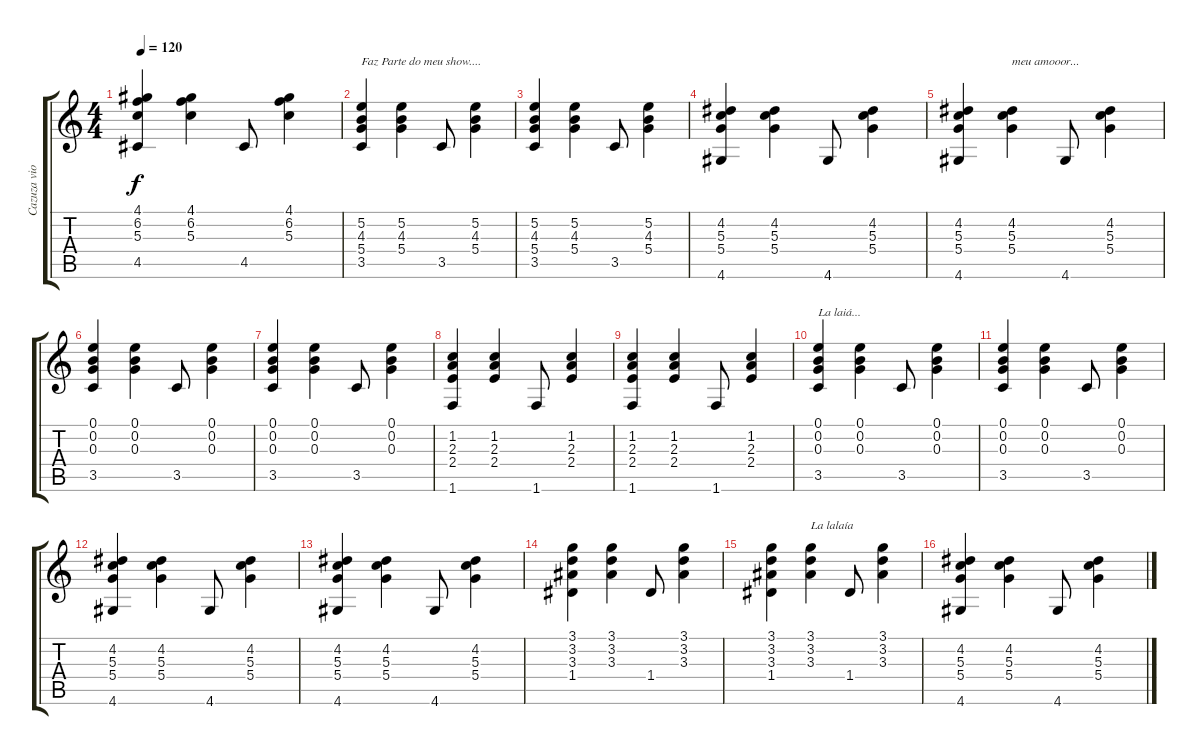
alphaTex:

\track ("Cazuza violão" "Cazuza vio") {instrument acousticguitarsteel}
\staff {score tabs}
\tuning (E4 B3 G3 D3 A2 E2) {hide}
\ts (4 4)
\tempo 120
\clef g2
\ks c
(4.1 6.2 5.3 4.5).4{dy f} (4.1 6.2 5.3).4 4.5.8 (4.1 6.2 5.3).4 |
(5.2 4.3 5.4 3.5).4{txt "Faz Parte do meu show...."} (5.2 4.3 5.4).4 3.5.8 (5.2 4.3 5.4).4 |
(5.2 4.3 5.4 3.5).4 (5.2 4.3 5.4).4 3.5.8 (5.2 4.3 5.4).4 |
(4.2 5.3 5.4 4.6).4 (4.2 5.3 5.4).4 4.6.8 (4.2 5.3 5.4).4 |
(4.2 5.3 5.4 4.6).4 (4.2 5.3 5.4).4{txt "meu amooor..."} 4.6.8 (4.2 5.3 5.4).4 |
(0.1 0.2 0.3 3.5).4 (0.1 0.2 0.3).4 3.5.8 (0.1 0.2 0.3).4 |
(0.1 0.2 0.3 3.5).4 (0.1 0.2 0.3).4 3.5.8 (0.1 0.2 0.3).4 |
(1.2 2.3 2.4 1.6).4 (1.2 2.3 2.4).4 1.6.8 (1.2 2.3 2.4).4 |
(1.2 2.3 2.4 1.6).4 (1.2 2.3 2.4).4 1.6.8 (1.2 2.3 2.4).4 |
(0.1 0.2 0.3 3.5).4{txt "La laiá..."} (0.1 0.2 0.3).4 3.5.8 (0.1 0.2 0.3).4 |
(0.1 0.2 0.3 3.5).4 (0.1 0.2 0.3).4 3.5.8 (0.1 0.2 0.3).4 |
(4.2 5.3 5.4 4.6).4 (4.2 5.3 5.4).4 4.6.8 (4.2 5.3 5.4).4 |
(4.2 5.3 5.4 4.6).4 (4.2 5.3 5.4).4 4.6.8 (4.2 5.3 5.4).4 |
(3.1 3.2 3.3 1.4).4 (3.1 3.2 3.3).4 1.4.8 (3.1 3.2 3.3).4 |
(3.1 3.2 3.3 1.4).4 (3.1 3.2 3.3).4{txt "La lalaía"} 1.4.8 (3.1 3.2 3.3).4 |
(4.2 5.3 5.4 4.6).4 (4.2 5.3 5.4).4 4.6.8 (4.2 5.3 5.4).4
